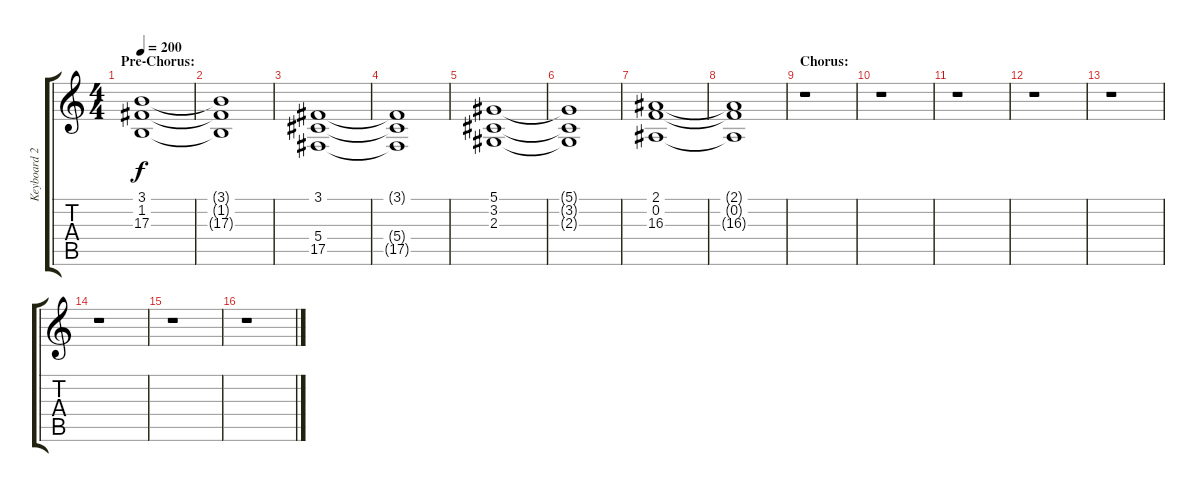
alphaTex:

\track ("Keyboard 2" "Keyboard 2") {instrument stringensemble1}
\staff {score tabs}
\tuning (Eb4 Bb3 Gb3 Db3 Ab2 Eb2) {hide}
\ts (4 4)
\section ("" "Pre-Chorus:")
\tempo 200
\clef g2
\ks c
(3.1 1.2 17.3).1{dy f} |
(3.1{t} 1.2{t} 17.3{t}).1 |
(3.1 5.4 17.5).1 |
(3.1{t} 5.4{t} 17.5{t}).1 |
(5.1 3.2 2.3).1 |
(5.1{t} 3.2{t} 2.3{t}).1 |
(2.1 0.2 16.3).1 |
(2.1{t} 0.2{t} 16.3{t}).1 |
\section ("" "Chorus:")
r.1 |
r.1 |
r.1 |
r.1 |
r.1 |
r.1 |
r.1 |
r.1
